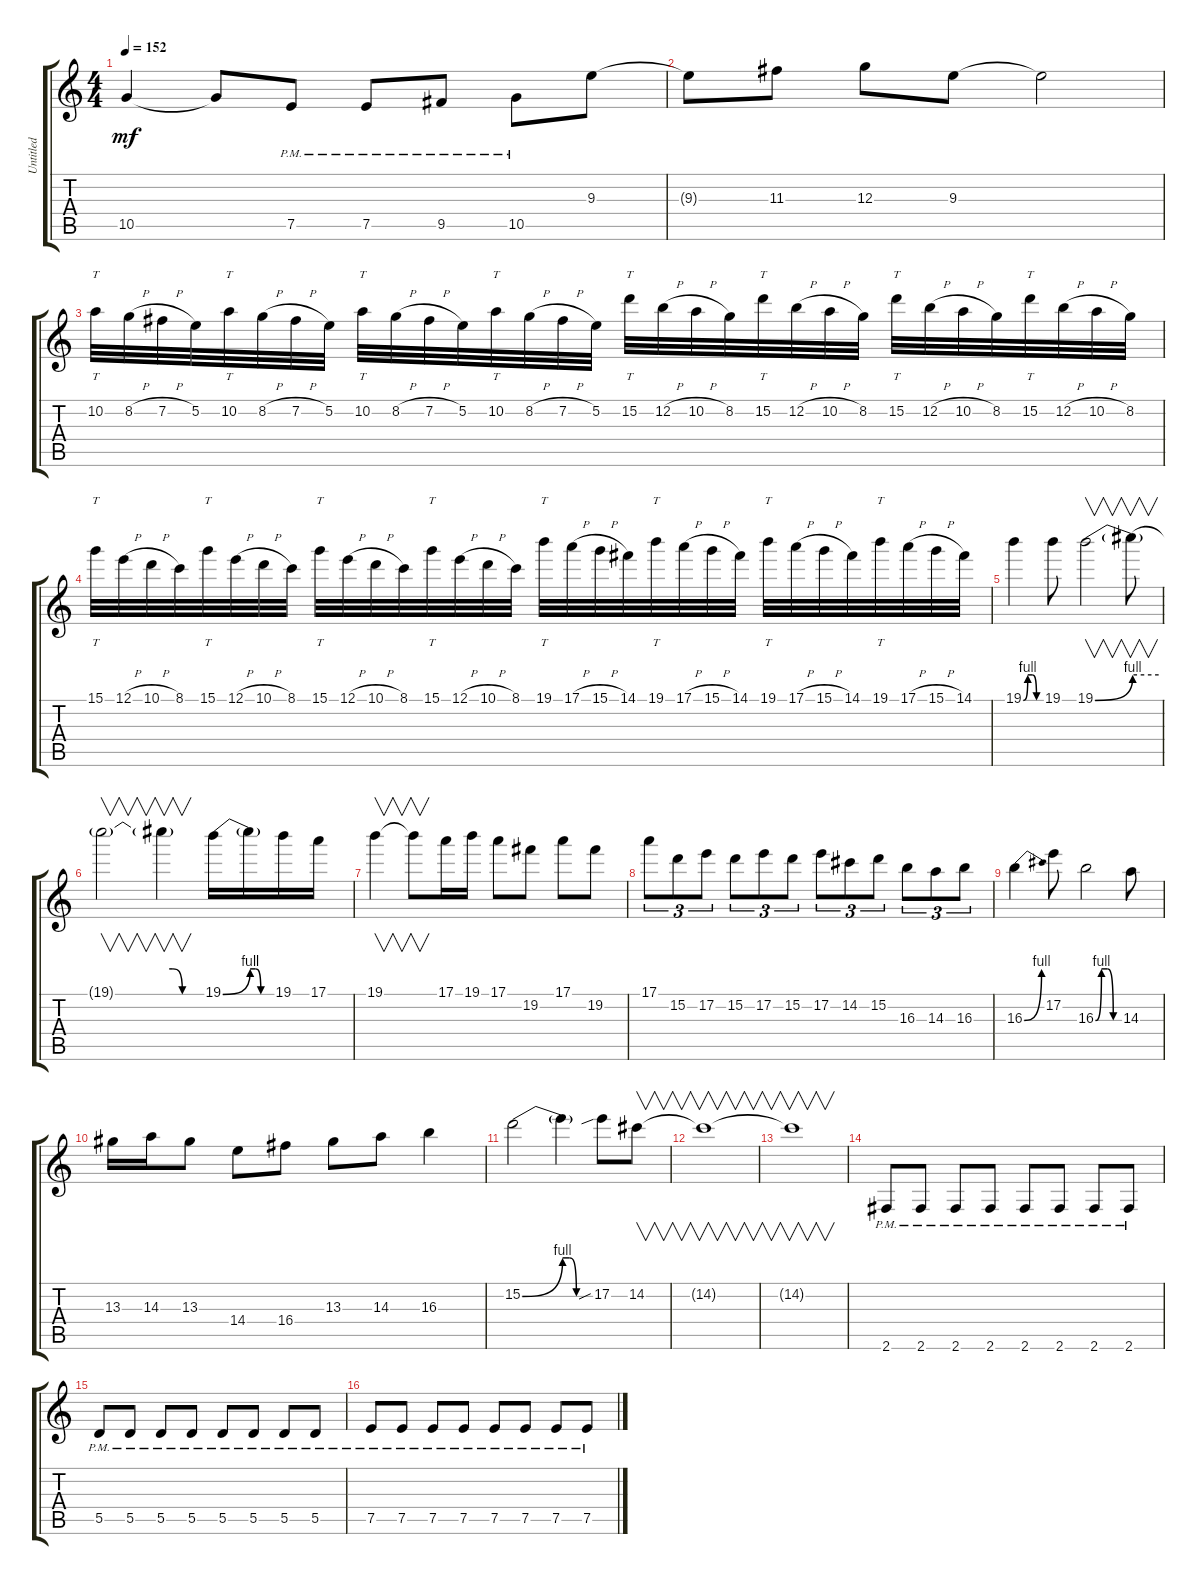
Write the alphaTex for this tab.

\track ("Untitled" "Untitled") {instrument distortionguitar}
\staff {score tabs}
\tuning (E4 B3 G3 D3 A2 E2) {hide}
\ts (4 4)
\tempo 152
\clef g2
\ks c
10.5.4{dy mf} 10.5{t}.8 7.5{pm}.8 7.5{pm}.8 9.5{pm}.8 10.5{pm}.8 9.3.8 |
9.3{t}.8 11.3.8 12.3.8 9.3.8 9.3{t}.2 |
10.2.32{tt} 8.2{h}.32 7.2{h}.32 5.2.32 10.2.32{tt} 8.2{h}.32 7.2{h}.32 5.2.32 10.2.32{tt} 8.2{h}.32 7.2{h}.32 5.2.32 10.2.32{tt} 8.2{h}.32 7.2{h}.32 5.2.32 15.2.32{tt} 12.2{h}.32 10.2{h}.32 8.2.32 15.2.32{tt} 12.2{h}.32 10.2{h}.32 8.2.32 15.2.32{tt} 12.2{h}.32 10.2{h}.32 8.2.32 15.2.32{tt} 12.2{h}.32 10.2{h}.32 8.2.32 |
15.1.32{tt} 12.1{h}.32 10.1{h}.32 8.1.32 15.1.32{tt} 12.1{h}.32 10.1{h}.32 8.1.32 15.1.32{tt} 12.1{h}.32 10.1{h}.32 8.1.32 15.1.32{tt} 12.1{h}.32 10.1{h}.32 8.1.32 19.1.32{tt} 17.1{h}.32 15.1{h}.32 14.1.32 19.1.32{tt} 17.1{h}.32 15.1{h}.32 14.1.32 19.1.32{tt} 17.1{h}.32 15.1{h}.32 14.1.32 19.1.32{tt} 17.1{h}.32 15.1{h}.32 14.1.32 |
19.1{be (custom 0 0 15 4 30 4 45 0 60 0)}.4 19.1.8 19.1{be (bend 0 0 60 4)}.2{v} 19.1{be (hold 0 4 60 4) t}.8{v} |
19.1{t}.2{v} 19.1{be (custom 0 4 15 4 30 0 60 0) t}.4{v} 19.1{be (bend 0 0 60 4)}.16 19.1{be (custom 0 4 15 4 30 0 60 0) t}.16 19.1.16 17.1.16 |
19.1.4{v} 19.1{t}.8{v} 17.1.16 19.1.16 17.1.8 19.2.8 17.1.8 19.2.8 |
17.1.8{tu (3 2)} 15.2.8{tu (3 2)} 17.2.8{tu (3 2)} 15.2.8{tu (3 2)} 17.2.8{tu (3 2)} 15.2.8{tu (3 2)} 17.2.8{tu (3 2)} 14.2.8{tu (3 2)} 15.2.8{tu (3 2)} 16.3.8{tu (3 2)} 14.3.8{tu (3 2)} 16.3.8{tu (3 2)} |
16.3{be (bend 0 0 60 4)}.4 17.2.8 16.3{be (custom 0 0 15 4 30 4 45 0 60 0)}.2 14.3.8 |
13.3.16 14.3.16 13.3.8 14.4.8 16.4.8 13.3.8 14.3.8 16.3.4 |
15.2{be (bend 0 0 60 4)}.2 15.2{be (custom 0 4 15 4 30 0 60 0) t}.4 17.2{sib}.8 14.2.8{v} |
14.2{t}.1{v} |
14.2{t}.1{v} |
2.6{pm}.8 2.6{pm}.8 2.6{pm}.8 2.6{pm}.8 2.6{pm}.8 2.6{pm}.8 2.6{pm}.8 2.6{pm}.8 |
5.5{pm}.8 5.5{pm}.8 5.5{pm}.8 5.5{pm}.8 5.5{pm}.8 5.5{pm}.8 5.5{pm}.8 5.5{pm}.8 |
7.5{pm}.8 7.5{pm}.8 7.5{pm}.8 7.5{pm}.8 7.5{pm}.8 7.5{pm}.8 7.5{pm}.8 7.5{pm}.8
